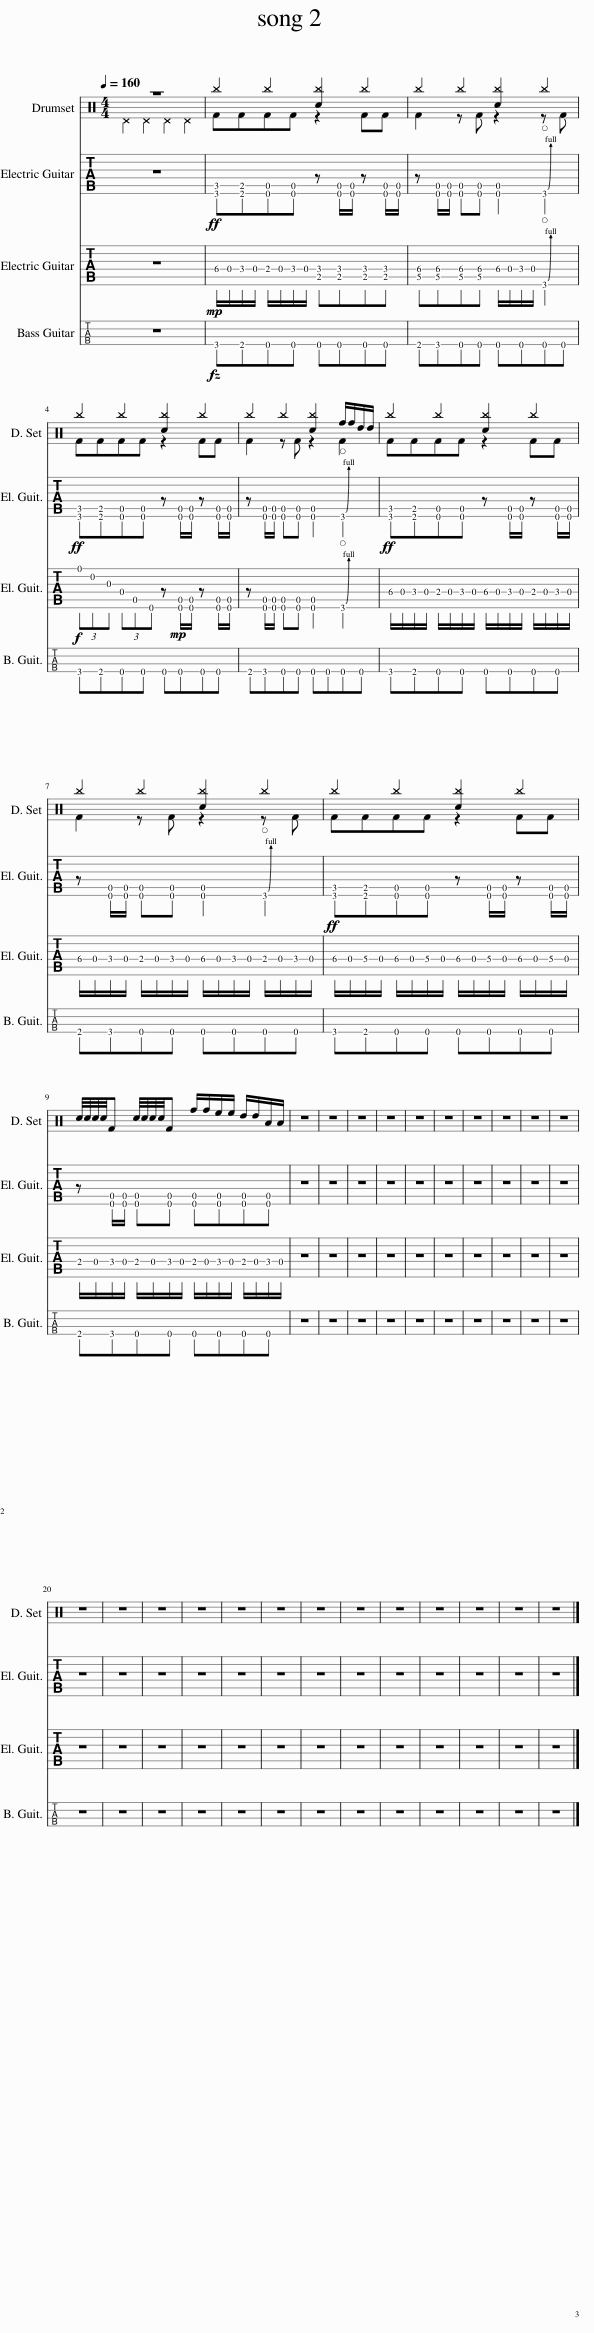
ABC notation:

X:1
%%score ( 1 2 ) 3 4 5
L:1/8
Q:1/4=160
M:4/4
I:linebreak $
K:C
V:1 perc
K:none
V:2 perc
K:none
V:3 tab stafflines=6 strings=C2,G2,C3,F3,A3,D4
V:4 tab stafflines=6 strings=C2,G2,C3,F3,A3,D4
V:5 tab transpose=-12 stafflines=4 strings=E2,A2,D3,G3
V:1
 z8 | ^b2 ^b2 [c^b]2 ^b2 | ^b2 ^b2 [c^b]2 ^b2 |$ ^b2 ^b2 [c^b]2 ^b2 | ^b2 ^b2 [c^b]2 f/f/d/d/ | %5
 ^b2 ^b2 [c^b]2 ^b2 |$ ^b2 ^b2 [c^b]2 ^b2 | ^b2 ^b2 [c^b]2 ^b2 |$ c/4c/4c/4c/4F c/4c/4c/4c/4F f/f/e/e/ d/d/A/A/ | z8 | %10
 z8 | z8 | z8 | z8 | z8 | %15
 z8 | z8 | z8 | z8 |$ z8 | %20
 z8 | z8 | z8 | z8 | z8 | %25
 z8 | z8 | z8 | z8 | z8 | %30
 z8 | z8 |] %32
V:2
 ^D2 ^D2 ^D2 ^D2 | FFFF z2 FF | F2 z F z2 z F |$ FFFF z2 FF | F2 z F z2 F2 | %5
 FFFF z2 FF |$ F2 z F z2 z F | FFFF z2 FF |$ x8 | x8 | %10
 x8 | x8 | x8 | x8 | x8 | %15
 x8 | x8 | x8 | x8 |$ x8 | %20
 x8 | x8 | x8 | x8 | x8 | %25
 x8 | x8 | x8 | x8 | x8 | %30
 x8 | x8 |] %32
V:3
 x8 |!ff! [!6!_E,,!5!_B,,][!6!D,,!5!A,,][!6!C,,!5!G,,][!6!C,,!5!G,,] x [!6!C,,!5!G,,]/[!6!C,,!5!G,,]/ x [!6!C,,!5!G,,]/[!6!C,,!5!G,,]/ | x [!6!C,,!5!G,,]/[!6!C,,!5!G,,]/ [!6!C,,!5!G,,][!6!C,,!5!G,,] [!6!C,,!5!G,,]2 !open!!6!_E,,2 |$!ff! [!6!_E,,!5!_B,,][!6!D,,!5!A,,][!6!C,,!5!G,,][!6!C,,!5!G,,] x [!6!C,,!5!G,,]/[!6!C,,!5!G,,]/ x [!6!C,,!5!G,,]/[!6!C,,!5!G,,]/ | x [!6!C,,!5!G,,]/[!6!C,,!5!G,,]/ [!6!C,,!5!G,,][!6!C,,!5!G,,] [!6!C,,!5!G,,]2 !open!!6!_E,,2 | %5
!ff! [!6!_E,,!5!_B,,][!6!D,,!5!A,,][!6!C,,!5!G,,][!6!C,,!5!G,,] x [!6!C,,!5!G,,]/[!6!C,,!5!G,,]/ x [!6!C,,!5!G,,]/[!6!C,,!5!G,,]/ |$ x [!6!C,,!5!G,,]/[!6!C,,!5!G,,]/ [!6!C,,!5!G,,][!6!C,,!5!G,,] [!6!C,,!5!G,,]2 !open!!6!_E,,2 |!ff! [!6!_E,,!5!_B,,][!6!D,,!5!A,,][!6!C,,!5!G,,][!6!C,,!5!G,,] x [!6!C,,!5!G,,]/[!6!C,,!5!G,,]/ x [!6!C,,!5!G,,]/[!6!C,,!5!G,,]/ |$ x [!6!C,,!5!G,,]/[!6!C,,!5!G,,]/ [!6!C,,!5!G,,][!6!C,,!5!G,,] [!6!C,,!5!G,,][!6!C,,!5!G,,][!6!C,,!5!G,,][!6!C,,!5!G,,] | x8 | %10
 x8 | x8 | x8 | x8 | x8 | %15
 x8 | x8 | x8 | x8 |$ x8 | %20
 x8 | x8 | x8 | x8 | x8 | %25
 x8 | x8 | x8 | x8 | x8 | %30
 x8 | x8 |] %32
V:4
 x8 |!mp! !4!^F,/!4!C,/!4!_E,/!4!C,/ !4!D,/!4!C,/!4!E,/!4!C,/ [!5!A,,!4!E,][!5!A,,!4!E,][!5!A,,!4!E,][!5!A,,!4!E,] | [!5!C,!4!^F,][!5!C,!4!F,][!5!C,!4!F,][!5!C,!4!F,] !4!F,/!4!C,/!4!_E,/!4!C,/ !open!!6!_E,,2 |$!f! (3!1!D!2!A,!3!F, (3!4!C,!5!G,,!6!C,, x!mp! [!6!C,,!5!G,,]/[!6!C,,!5!G,,]/ x [!6!C,,!5!G,,]/[!6!C,,!5!G,,]/ | x [!6!C,,!5!G,,]/[!6!C,,!5!G,,]/ [!6!C,,!5!G,,][!6!C,,!5!G,,] [!6!C,,!5!G,,]2 !open!!6!_E,,2 | %5
 !4!^F,/!4!C,/!4!_E,/!4!C,/ !4!D,/!4!C,/!4!E,/!4!C,/ !4!F,/!4!C,/!4!E,/!4!C,/ !4!D,/!4!C,/!4!E,/!4!C,/ |$ !4!^F,/!4!C,/!4!_E,/!4!C,/ !4!D,/!4!C,/!4!E,/!4!C,/ !4!F,/!4!C,/!4!E,/!4!C,/ !4!D,/!4!C,/!4!E,/!4!C,/ | !4!^F,/!4!C,/!4!=F,/!4!C,/ !4!^F,/!4!C,/!4!=F,/!4!C,/ !4!^F,/!4!C,/!4!=F,/!4!C,/ !4!^F,/!4!C,/!4!=F,/!4!C,/ |$ !4!D,/!4!C,/!4!_E,/!4!C,/ !4!D,/!4!C,/!4!E,/!4!C,/ !4!D,/!4!C,/!4!E,/!4!C,/ !4!D,/!4!C,/!4!E,/!4!C,/ | x8 | %10
 x8 | x8 | x8 | x8 | x8 | %15
 x8 | x8 | x8 | x8 |$ x8 | %20
 x8 | x8 | x8 | x8 | x8 | %25
 x8 | x8 | x8 | x8 | x8 | %30
 x8 | x8 |] %32
V:5
 x8 | !4!G,,,!4!^F,,,!4!E,,,!4!E,,, !4!E,,,!4!E,,,!4!E,,,!4!E,,, | !4!^F,,,!4!G,,,!4!E,,,!4!E,,, !4!E,,,!4!E,,,!4!E,,,!4!E,,, |$ !4!G,,,!4!^F,,,!4!E,,,!4!E,,, !4!E,,,!4!E,,,!4!E,,,!4!E,,, | !4!^F,,,!4!G,,,!4!E,,,!4!E,,, !4!E,,,!4!E,,,!4!E,,,!4!E,,, | %5
 !4!G,,,!4!^F,,,!4!E,,,!4!E,,, !4!E,,,!4!E,,,!4!E,,,!4!E,,, |$ !4!^F,,,!4!G,,,!4!E,,,!4!E,,, !4!E,,,!4!E,,,!4!E,,,!4!E,,, | !4!G,,,!4!^F,,,!4!E,,,!4!E,,, !4!E,,,!4!E,,,!4!E,,,!4!E,,, |$ !4!^F,,,!4!G,,,!4!E,,,!4!E,,, !4!E,,,!4!E,,,!4!E,,,!4!E,,, | x8 | %10
 x8 | x8 | x8 | x8 | x8 | %15
 x8 | x8 | x8 | x8 |$ x8 | %20
 x8 | x8 | x8 | x8 | x8 | %25
 x8 | x8 | x8 | x8 | x8 | %30
 x8 | x8 |] %32
